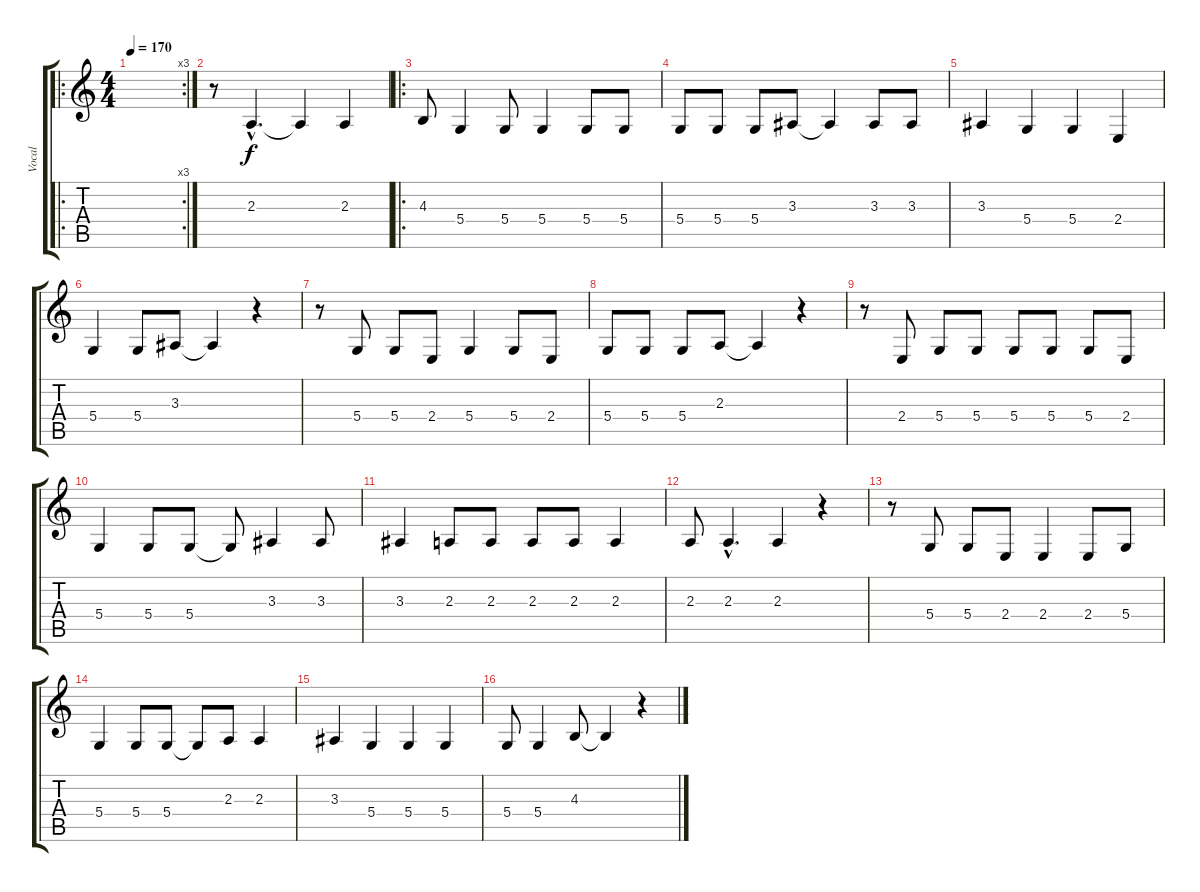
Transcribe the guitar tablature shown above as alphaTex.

\track ("Vocal" "Vocal") {instrument altosax}
\staff {score tabs}
\tuning (E4 B3 G3 D3 A2 E2) {hide}
\ro
\rc 3
\ts (4 4)
\tempo 170
\clef g2
\ks c
|
r.8 2.3{hac}.4{d} 2.3{t}.4 2.3.4 |
\ro
4.3.8 5.4.4 5.4.8 5.4.4 5.4.8 5.4.8 |
5.4.8 5.4.8 5.4.8 3.3.8 3.3{t}.4 3.3.8 3.3.8 |
3.3.4 5.4.4 5.4.4 2.4.4 |
5.4.4 5.4.8 3.3.8 3.3{t}.4 r.4 |
r.8 5.4.8 5.4.8 2.4.8 5.4.4 5.4.8 2.4.8 |
5.4.8 5.4.8 5.4.8 2.3.8 2.3{t}.4 r.4 |
r.8 2.4.8 5.4.8 5.4.8 5.4.8 5.4.8 5.4.8 2.4.8 |
5.4.4 5.4.8 5.4.8 5.4{t}.8 3.3.4 3.3.8 |
3.3.4 2.3.8 2.3.8 2.3.8 2.3.8 2.3.4 |
2.3.8 2.3{hac}.4{d} 2.3.4 r.4 |
r.8 5.4.8 5.4.8 2.4.8 2.4.4 2.4.8 5.4.8 |
5.4.4 5.4.8 5.4.8 5.4{t}.8 2.3.8 2.3.4 |
3.3.4 5.4.4 5.4.4 5.4.4 |
5.4.8 5.4.4 4.3.8 4.3{t}.4 r.4
